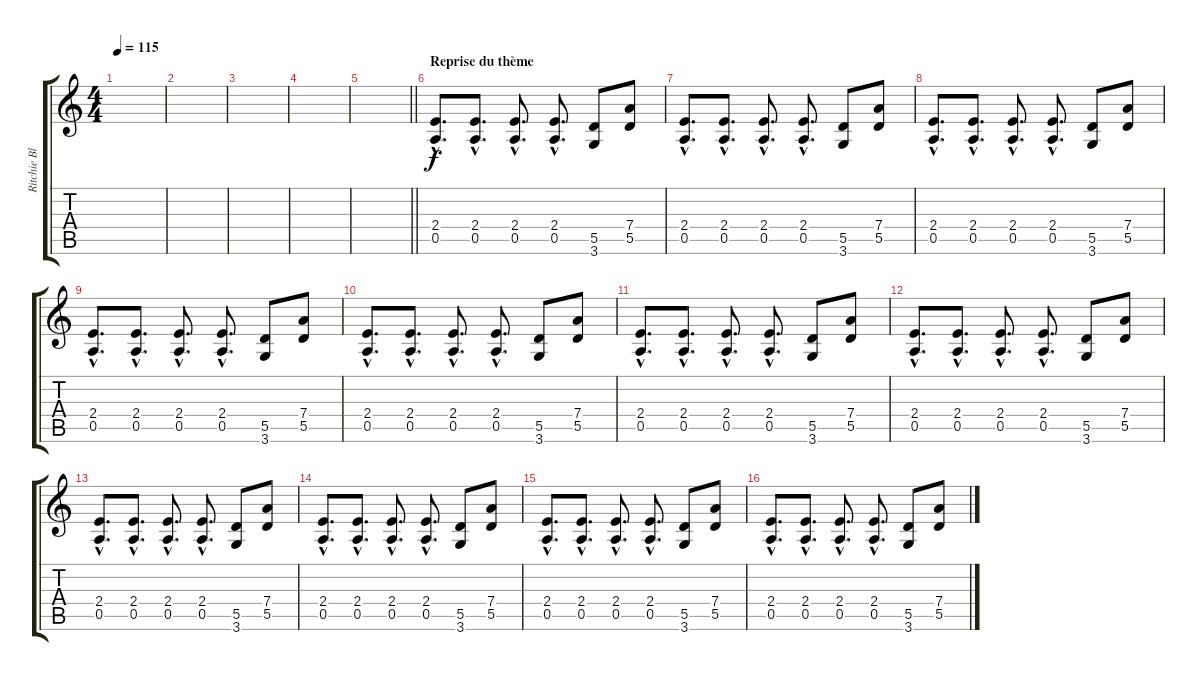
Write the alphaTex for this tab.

\track ("Ritchie Blackmore" "Ritchie Bl") {instrument distortionguitar}
\staff {score tabs}
\tuning (E4 B3 G3 D3 A2 E2) {hide}
\ts (4 4)
\tempo 115
\clef g2
\ks c
|
|
|
|
\barLineRight lightlight
|
\section ("" "Reprise du thème")
(2.4{hac} 0.5{hac}).8{d} (2.4{hac} 0.5{hac}).8{d} (2.4{hac} 0.5{hac}).8{d} (2.4{hac} 0.5{hac}).8{d} (5.5 3.6).8 (7.4 5.5).8 |
(2.4{hac} 0.5{hac}).8{d} (2.4{hac} 0.5{hac}).8{d} (2.4{hac} 0.5{hac}).8{d} (2.4{hac} 0.5{hac}).8{d} (5.5 3.6).8 (7.4 5.5).8 |
(2.4{hac} 0.5{hac}).8{d} (2.4{hac} 0.5{hac}).8{d} (2.4{hac} 0.5{hac}).8{d} (2.4{hac} 0.5{hac}).8{d} (5.5 3.6).8 (7.4 5.5).8 |
(2.4{hac} 0.5{hac}).8{d} (2.4{hac} 0.5{hac}).8{d} (2.4{hac} 0.5{hac}).8{d} (2.4{hac} 0.5{hac}).8{d} (5.5 3.6).8 (7.4 5.5).8 |
(2.4{hac} 0.5{hac}).8{d} (2.4{hac} 0.5{hac}).8{d} (2.4{hac} 0.5{hac}).8{d} (2.4{hac} 0.5{hac}).8{d} (5.5 3.6).8 (7.4 5.5).8 |
(2.4{hac} 0.5{hac}).8{d} (2.4{hac} 0.5{hac}).8{d} (2.4{hac} 0.5{hac}).8{d} (2.4{hac} 0.5{hac}).8{d} (5.5 3.6).8 (7.4 5.5).8 |
(2.4{hac} 0.5{hac}).8{d} (2.4{hac} 0.5{hac}).8{d} (2.4{hac} 0.5{hac}).8{d} (2.4{hac} 0.5{hac}).8{d} (5.5 3.6).8 (7.4 5.5).8 |
(2.4{hac} 0.5{hac}).8{d} (2.4{hac} 0.5{hac}).8{d} (2.4{hac} 0.5{hac}).8{d} (2.4{hac} 0.5{hac}).8{d} (5.5 3.6).8 (7.4 5.5).8 |
(2.4{hac} 0.5{hac}).8{d} (2.4{hac} 0.5{hac}).8{d} (2.4{hac} 0.5{hac}).8{d} (2.4{hac} 0.5{hac}).8{d} (5.5 3.6).8 (7.4 5.5).8 |
(2.4{hac} 0.5{hac}).8{d} (2.4{hac} 0.5{hac}).8{d} (2.4{hac} 0.5{hac}).8{d} (2.4{hac} 0.5{hac}).8{d} (5.5 3.6).8 (7.4 5.5).8 |
(2.4{hac} 0.5{hac}).8{d} (2.4{hac} 0.5{hac}).8{d} (2.4{hac} 0.5{hac}).8{d} (2.4{hac} 0.5{hac}).8{d} (5.5 3.6).8 (7.4 5.5).8
